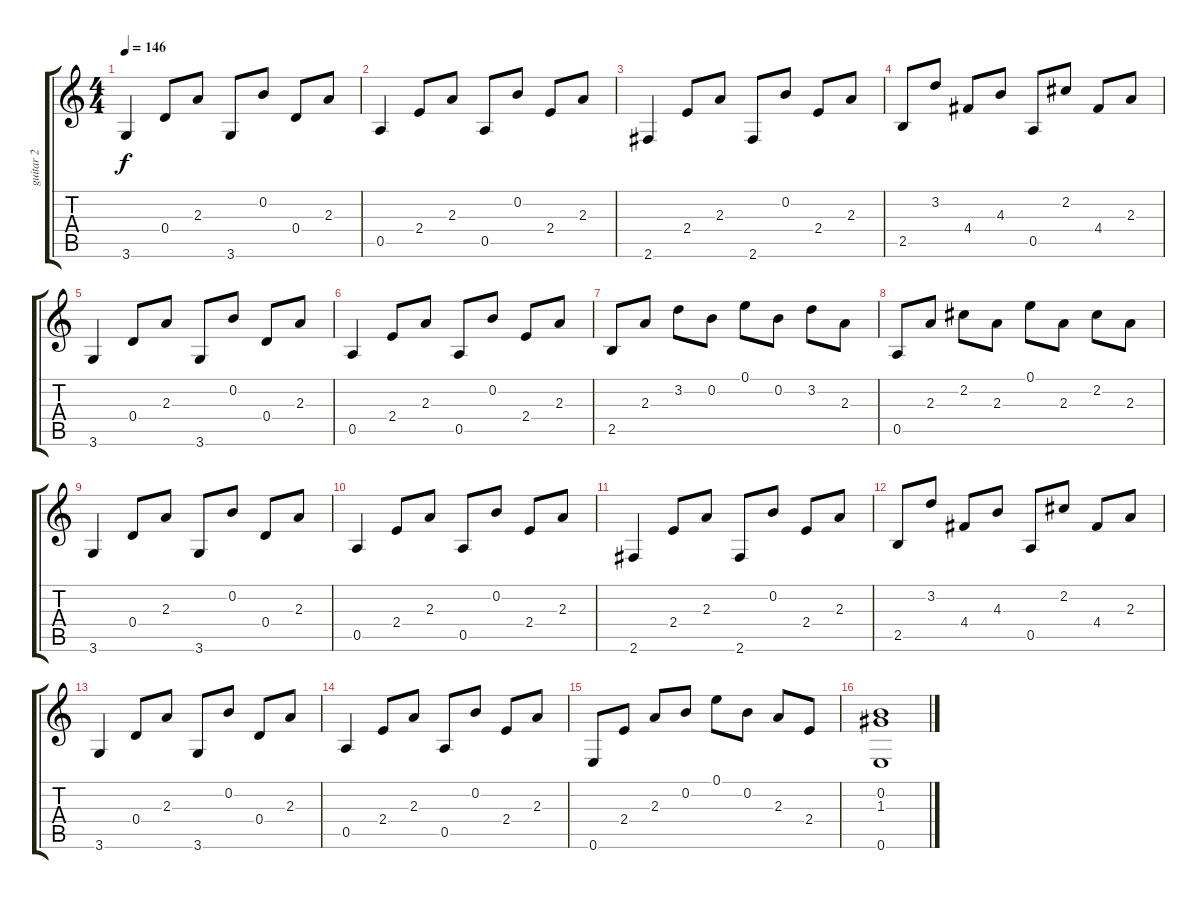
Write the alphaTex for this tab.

\track ("guitar 2" "guitar 2") {instrument acousticguitarsteel}
\staff {score tabs}
\tuning (E4 B3 G3 D3 A2 E2) {hide}
\ts (4 4)
\tempo 146
\clef g2
\ks c
3.6.4{dy f} 0.4.8 2.3.8 3.6.8 0.2.8 0.4.8 2.3.8 |
0.5.4 2.4.8 2.3.8 0.5.8 0.2.8 2.4.8 2.3.8 |
2.6.4 2.4.8 2.3.8 2.6.8 0.2.8 2.4.8 2.3.8 |
2.5.8 3.2.8 4.4.8 4.3.8 0.5.8 2.2.8 4.4.8 2.3.8 |
3.6.4 0.4.8 2.3.8 3.6.8 0.2.8 0.4.8 2.3.8 |
0.5.4 2.4.8 2.3.8 0.5.8 0.2.8 2.4.8 2.3.8 |
2.5.8 2.3.8 3.2.8 0.2.8 0.1.8 0.2.8 3.2.8 2.3.8 |
0.5.8 2.3.8 2.2.8 2.3.8 0.1.8 2.3.8 2.2.8 2.3.8 |
3.6.4 0.4.8 2.3.8 3.6.8 0.2.8 0.4.8 2.3.8 |
0.5.4 2.4.8 2.3.8 0.5.8 0.2.8 2.4.8 2.3.8 |
2.6.4 2.4.8 2.3.8 2.6.8 0.2.8 2.4.8 2.3.8 |
2.5.8 3.2.8 4.4.8 4.3.8 0.5.8 2.2.8 4.4.8 2.3.8 |
3.6.4 0.4.8 2.3.8 3.6.8 0.2.8 0.4.8 2.3.8 |
0.5.4 2.4.8 2.3.8 0.5.8 0.2.8 2.4.8 2.3.8 |
0.6.8 2.4.8 2.3.8 0.2.8 0.1.8 0.2.8 2.3.8 2.4.8 |
(0.2 1.3 0.6).1
